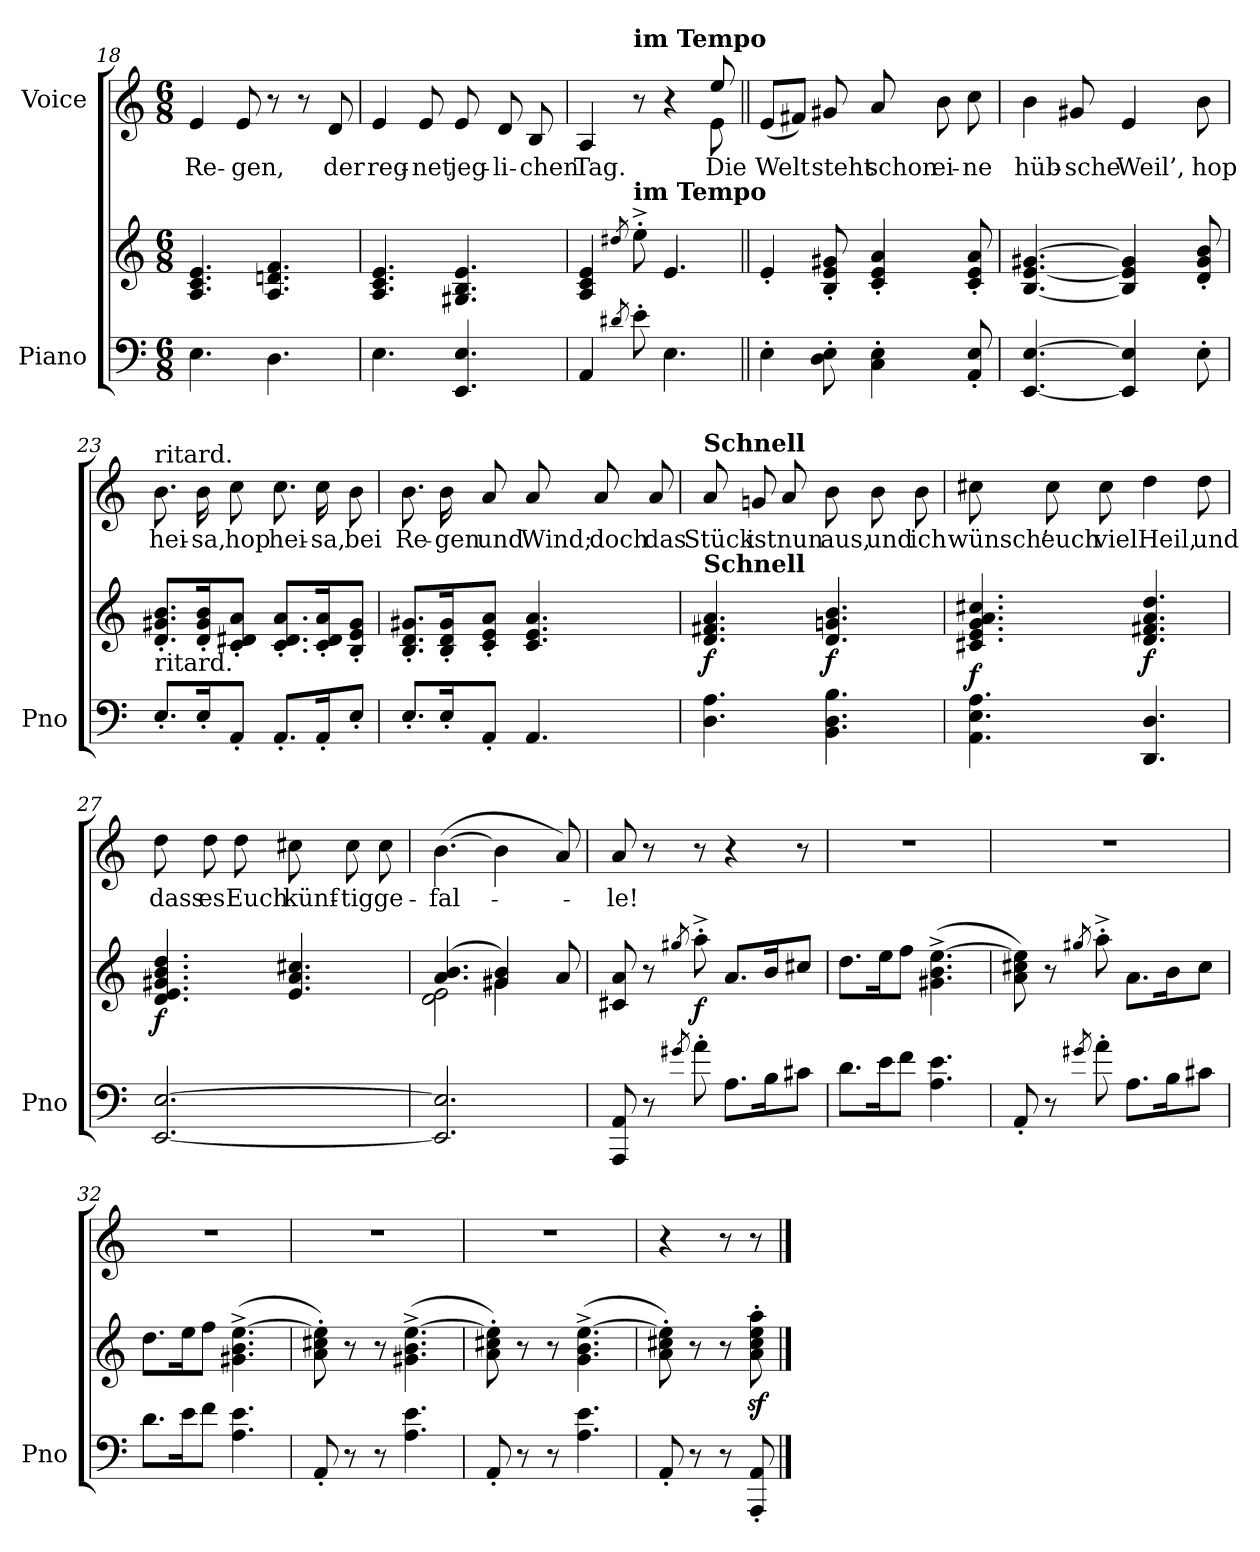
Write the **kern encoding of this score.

**kern	**kern	**dynam	**kern	**text
*part2	*part2	*part2	*part1	*part1
*staff3	*staff2	*staff2/3	*staff1	*staff1
*I"Piano	*	*	*I"Voice	*
*I'Pno	*	*	*	*
!!LO:PB:g=z
*clefF4	*clefG2	*	*clefG2	*
*k[]	*k[]	*	*k[]	*
*M6/8	*M6/8	*	*M6/8	*
=18	=18	=18	=18	=18
!	!	!	!	!LO:LY:b
4.E\	4.A/ 4.c/ 4.e/	.	4e/	Re-
!	!	!	!	!LO:LY:b
.	.	.	8e/	-gen,
4.D\	4.A/ 4.dn/ 4.f/	.	8r	.
.	.	.	8r	.
!	!	!	!	!LO:LY:b
.	.	.	8d/	der
=19	=19	=19	=19	=19
!	!	!	!	!LO:LY:b
4.E\	4.A/ 4.c/ 4.e/	.	4e/	reg-
!	!	!	!	!LO:LY:b
.	.	.	8e/	-net
!	!	!	!	!LO:LY:b
4.EE/ 4.E/	4.G#X/ 4.B/ 4.e/	.	8e/	jeg-
!	!	!	!	!LO:LY:b
.	.	.	8d/	-li-
!	!	!	!	!LO:LY:b
.	.	.	8B/	-chen
=20	=20	=20	=20	=20
!	!	!	!	!LO:LY:b
*	*	*	*^	*
4AA/	4A/ 4c/ 4e/	.	4A/	4.ryy	Tag.
*	*	*	*MM120	*	*
8qd#X/	8qdd#X/	.	.	.	.
!	!	!	!LO:TX:a:B:t=im Tempo	!	!
!	!LO:TX:a:B:t=im Tempo	!	!	!	!
8e'\	8ee'^\	.	8r	.	.
4.E\	4.e/	.	4r	4ryy	.
!	!	!	!	!	!LO:LY:b
.	.	.	8e\	8ee/	Die
=21||	=21||	=21||	=21||	=21||	=21||
!	!	!	!	!	!LO:LY:b
*	*	*	*v	*v	*
4E'\	4e'/	.	(<8e/L	Welt
.	.	.	8f#X/J)	.
!	!	!	!	!LO:LY:b
8D\' 8E\'	8B/' 8e/' 8g#X/'	.	8g#X/	steht
!	!	!	!	!LO:LY:b
4C\' 4E\'	4c/' 4e/' 4a/'	.	8a/	schon
!	!	!	!	!LO:LY:b
.	.	.	8b\	ei-
!	!	!	!	!LO:LY:b
8AA/' 8E/'	8c/' 8e/' 8a/'	.	8cc\	-ne
=22	=22	=22	=22	=22
!	!	!	!	!LO:LY:b
[4.EE/ [4.E/	[4.B/ [4.e/ [4.g#X/	.	4b\	hüb-
!	!	!	!	!LO:LY:b
.	.	.	8g#X/	-sche
!	!	!	!	!LO:LY:b
4EE/] 4E/]	4B/] 4e/] 4g#/]	.	4e/	Weil’,
!	!	!	!	!LO:LY:b
8E'\	8d/' 8g#/' 8b/'	.	8b\	hop
=23	=23	=23	=23	=23
*	*	*	*MM100	*
!	!	!	!LO:TX:a:t=ritard.	!
!	!LO:TX:b:t=ritard.	!	!	!
!	!	!	!	!LO:LY:b
8.E'/L	8.d/' 8.g#X/' 8.b/'L	.	8.b\	hei-
!	!	!	!	!LO:LY:b
16E'/K	16d/' 16g#/' 16b/'K	.	16b\	-sa,
!	!	!	!	!LO:LY:b
8AA'/J	8c/' 8d#X/' 8a/'J	.	8cc\	hop
!	!	!	!	!LO:LY:b
8.AA'/L	8.c/' 8.d#/' 8.a/'L	.	8.cc\	hei-
!	!	!	!	!LO:LY:b
16AA'/K	16c/' 16d#/' 16a/'K	.	16cc\	-sa,
!	!	!	!	!LO:LY:b
8E'/J	8B/' 8e/' 8g#/'J	.	8b\	bei
!!LO:LB:g=z
=24	=24	=24	=24	=24
!	!	!	!	!LO:LY:b
8.E'/L	8.B/' 8.d/' 8.g#X/'L	.	8.b\	Re-
!	!	!	!	!LO:LY:b
16E'/K	16B/' 16d/' 16g#/'K	.	16b\	-gen
!	!	!	!	!LO:LY:b
8AA'/J	8c/' 8e/' 8a/'J	.	8a/	und
!	!	!	!	!LO:LY:b
4.AA/	4.c/ 4.e/ 4.a/	.	8a/	Wind;
!	!	!	!	!LO:LY:b
.	.	.	8a/	doch
!	!	!	!	!LO:LY:b
.	.	.	8a/	das
=25	=25	=25	=25	=25
*	*	*	*MM144	*
!	!	!	!LO:TX:a:B:t=Schnell	!
!	!LO:TX:a:B:t=Schnell	!	!	!
!	!	!LO:DY:b	!	!LO:LY:b
4.D\ 4.A\	4.d/ 4.f#X/ 4.a/	f	8a/	Stück
!	!	!	!	!LO:LY:b
.	.	.	8gn/	ist
!	!	!	!	!LO:LY:b
.	.	.	8a/	nun
!	!	!LO:DY:b	!	!LO:LY:b
4.BB\ 4.D\ 4.B\	4.d/ 4.gn/ 4.b/	f	8b\	aus,
!	!	!	!	!LO:LY:b
.	.	.	8b\	und
!	!	!	!	!LO:LY:b
.	.	.	8b\	ich
=26	=26	=26	=26	=26
!	!	!LO:DY:b	!	!LO:LY:b
4.AA\ 4.E\ 4.A\	4.c#X/ 4.e/ 4.g/ 4.a/ 4.cc#X/	f	8cc#X\	wünsch’
!	!	!	!	!LO:LY:b
.	.	.	8cc#\	euch
!	!	!	!	!LO:LY:b
.	.	.	8cc#\	viel
!	!	!LO:DY:b	!	!LO:LY:b
4.DD/ 4.D/	4.d/ 4.f#X/ 4.a/ 4.dd/	f	4dd\	Heil,
!	!	!	!	!LO:LY:b
.	.	.	8dd\	und
=27	=27	=27	=27	=27
!	!	!LO:DY:b	!	!LO:LY:b
[2.EE/ [2.E/	4.d/ 4.e/ 4.g#X/ 4.b/ 4.dd/	f	8dd\	dass
!	!	!	!	!LO:LY:b
.	.	.	8dd\	es
!	!	!	!	!LO:LY:b
.	.	.	8dd\	Euch
!	!	!	!	!LO:LY:b
.	4.e/ 4.a/ 4.cc#X/	.	8cc#X\	künf-
!	!	!	!	!LO:LY:b
.	.	.	8cc#\	-tig
!	!	!	!	!LO:LY:b
.	.	.	8cc#\	ge-
=28	=28	=28	=28	=28
*	*^	*	*	*
*	*	*^	*	*	*
!	!	!	!	!	!	!LO:LY:b
2.EE/] 2.E/]	(>4.a/ 4.b/	2d\ 2e\	4.reyy	.	(>[4.b\	-fal-
.	4g#X/ 4b/)	.	4g#\	.	4b\]	.
.	.	4ryy	.	.	.	.
.	8a/	.	8rffyy	.	8a/)	.
!!LO:LB:g=z
=29	=29	=29	=29	=29	=29	=29
!	!	!	!	!	!	!LO:LY:b
*	*v	*v	*v	*	*	*
8AAA/ 8AA/	8c#X/ 8a/	.	8a/	-le!
8r	8r	.	8r	.
8qg#X/	8qgg#X/	.	.	.
!	!	!LO:DY:b	!	!
8a'\	8aa'^\	f	8r	.
8.A\L	8.a/L	.	4r	.
16B\K	16b/K	.	.	.
8c#X\J	8cc#X/J	.	8r	.
=30	=30	=30	=30	=30
8.d\L	8.dd\L	.	2.r	.
16e\K	16ee\K	.	.	.
8f\J	8ff\J	.	.	.
4.A\ 4.e\	(<4.g#X\^ 4.b\^ [4.ee\^	.	.	.
=31	=31	=31	=31	=31
8AA'/	8a\ 8cc#X\ 8ee\])	.	2.r	.
8r	8r	.	.	.
8qg#X/	8qgg#X/	.	.	.
8a'\	8aa'^\	.	.	.
8.A\L	8.a\L	.	.	.
16B\K	16b\K	.	.	.
8c#X\J	8cc#\J	.	.	.
=32	=32	=32	=32	=32
8.d\L	8.dd\L	.	2.r	.
16e\K	16ee\K	.	.	.
8f\J	8ff\J	.	.	.
4.A\ 4.e\	(<4.g#X\^ 4.b\^ [4.ee\^	.	.	.
=33	=33	=33	=33	=33
8AA'/	8a\' 8cc#X\' 8ee\]')	.	2.r	.
8r	8r	.	.	.
8r	8r	.	.	.
4.A\ 4.e\	(<4.g#X\^ 4.b\^ [4.ee\^	.	.	.
=34	=34	=34	=34	=34
8AA'/	8a\' 8cc#X\' 8ee\]')	.	2.r	.
8r	8r	.	.	.
8r	8r	.	.	.
4.A\ 4.e\	(<4.g\^ 4.b\^ [4.ee\^	.	.	.
=35	=35	=35	=35	=35
8AA'/	8a\' 8cc#X\' 8ee\]')	.	4r	.
8r	8r	.	.	.
8r	8r	.	8r	.
8AAA/' 8AA/'	8a\z<' 8cc#\z<' 8ee\z<' 8aa\z<'	.	8r	.
==	==	==	==	==
*-	*-	*-	*-	*-
